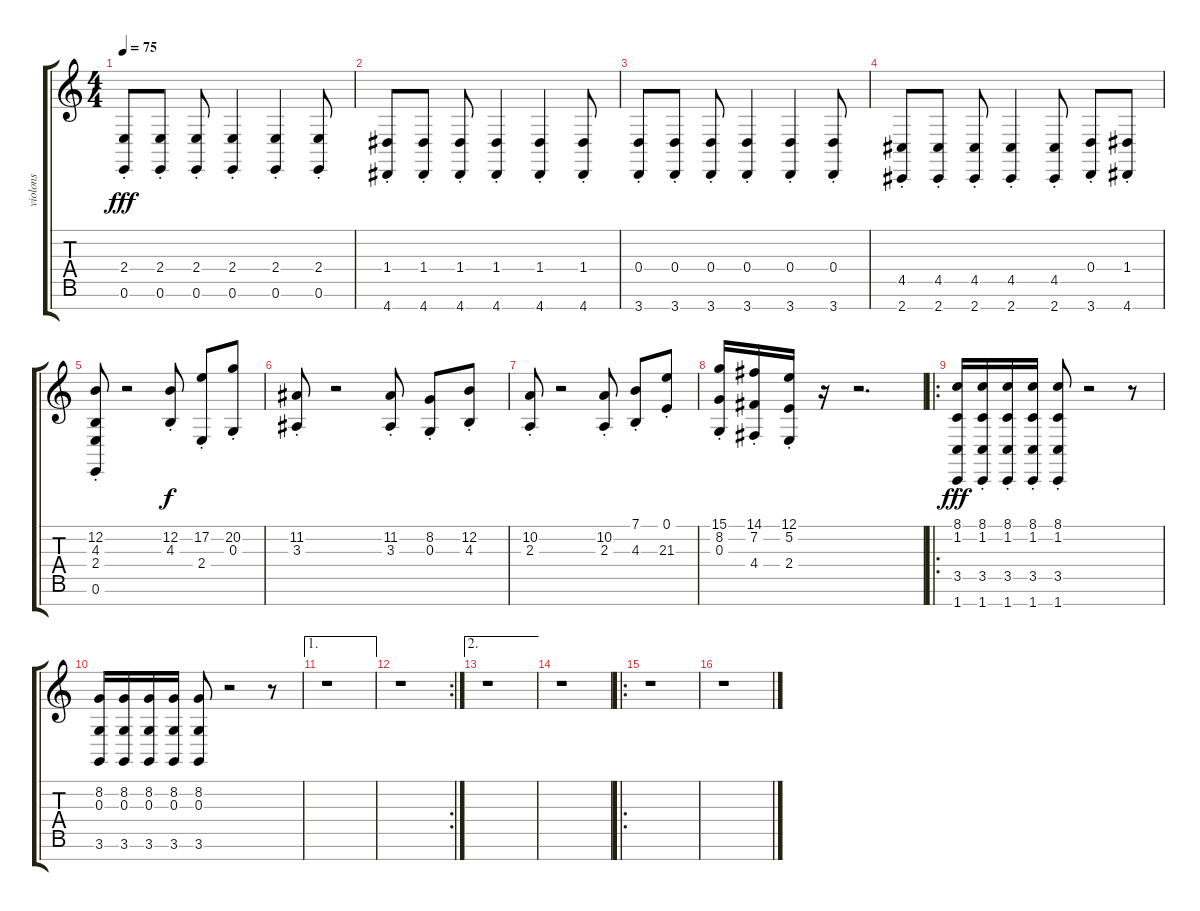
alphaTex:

\track ("violons" "violons") {instrument tremolostrings}
\staff {score tabs}
\tuning (E4 B3 G3 D3 A2 E2 B1) {hide}
\ts (4 4)
\tempo 75
\clef g2
\ks c
(2.4{st} 0.6).8{dy fff} (2.4{st} 0.6).8 (2.4{st} 0.6).8 (2.4{st} 0.6).4 (2.4{st} 0.6).4 (2.4{st} 0.6).8 |
(1.4{st} 4.7).8 (1.4{st} 4.7).8 (1.4{st} 4.7).8 (1.4{st} 4.7).4 (1.4{st} 4.7).4 (1.4{st} 4.7).8 |
(0.4{st} 3.7).8 (0.4{st} 3.7).8 (0.4{st} 3.7).8 (0.4{st} 3.7).4 (0.4{st} 3.7).4 (0.4{st} 3.7).8 |
(4.5{st} 2.7).8 (4.5{st} 2.7).8 (4.5{st} 2.7).8 (4.5{st} 2.7).4 (4.5{st} 2.7).8 (0.4{st} 3.7).8 (1.4{st} 4.7).8 |
(12.2{st} 4.3 2.4 0.6).8 r.2 (12.2{st} 4.3).8{dy f} (17.2{st} 2.4).8 (20.2{st} 0.3).8 |
(11.2{st} 3.3).8 r.2 (11.2{st} 3.3).8 (8.2{st} 0.3).8 (12.2{st} 4.3).8 |
(10.2{st} 2.3).8 r.2 (10.2{st} 2.3).8 (7.1{st} 4.3).8 (0.1{st} 21.3).8 |
(15.1{st} 8.2 0.3).16 (14.1{st} 7.2 4.4).16 (12.1{st} 5.2 2.4).16 r.16 r.2{d} |
\ro
(8.1{st} 1.2 3.5 1.7).16{dy fff} (8.1{st} 1.2 3.5 1.7).16 (8.1{st} 1.2 3.5 1.7).16 (8.1{st} 1.2 3.5 1.7).16 (8.1{st} 1.2 3.5 1.7).8 r.2 r.8 |
(8.2 0.3 3.6).16 (8.2 0.3 3.6).16 (8.2 0.3 3.6).16 (8.2 0.3 3.6).16 (8.2 0.3 3.6).8 r.2 r.8 |
\ae 1
r.1 |
\rc 2
r.1 |
\ae 2
r.1 |
r.1 |
\ro
r.1 |
r.1
